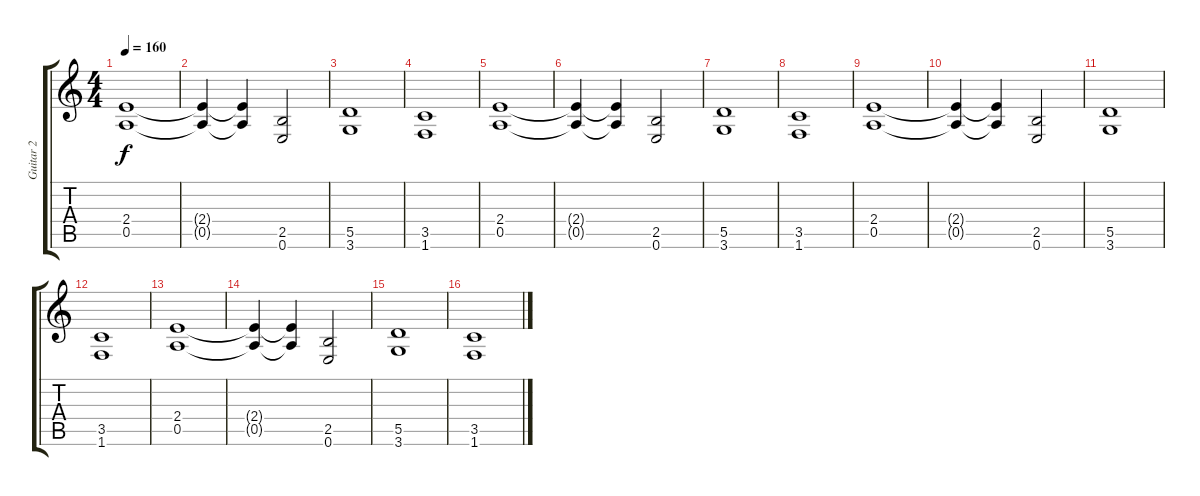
\track ("Guitar 2" "Guitar 2") {instrument distortionguitar}
\staff {score tabs}
\tuning (E4 B3 G3 D3 A2 E2) {hide}
\ts (4 4)
\tempo 160
\tempo 120
\tempo 160
\clef g2
\ks c
(2.4 0.5).1{dy f instrument distortionguitar} |
(2.4{t} 0.5{t}).4 (2.4{t} 0.5{t}).4 (2.5 0.6).2 |
(5.5 3.6).1 |
(3.5 1.6).1 |
(2.4 0.5).1 |
(2.4{t} 0.5{t}).4 (2.4{t} 0.5{t}).4 (2.5 0.6).2 |
(5.5 3.6).1 |
(3.5 1.6).1 |
(2.4 0.5).1 |
(2.4{t} 0.5{t}).4 (2.4{t} 0.5{t}).4 (2.5 0.6).2 |
(5.5 3.6).1 |
(3.5 1.6).1 |
(2.4 0.5).1 |
(2.4{t} 0.5{t}).4 (2.4{t} 0.5{t}).4 (2.5 0.6).2 |
(5.5 3.6).1 |
(3.5 1.6).1
